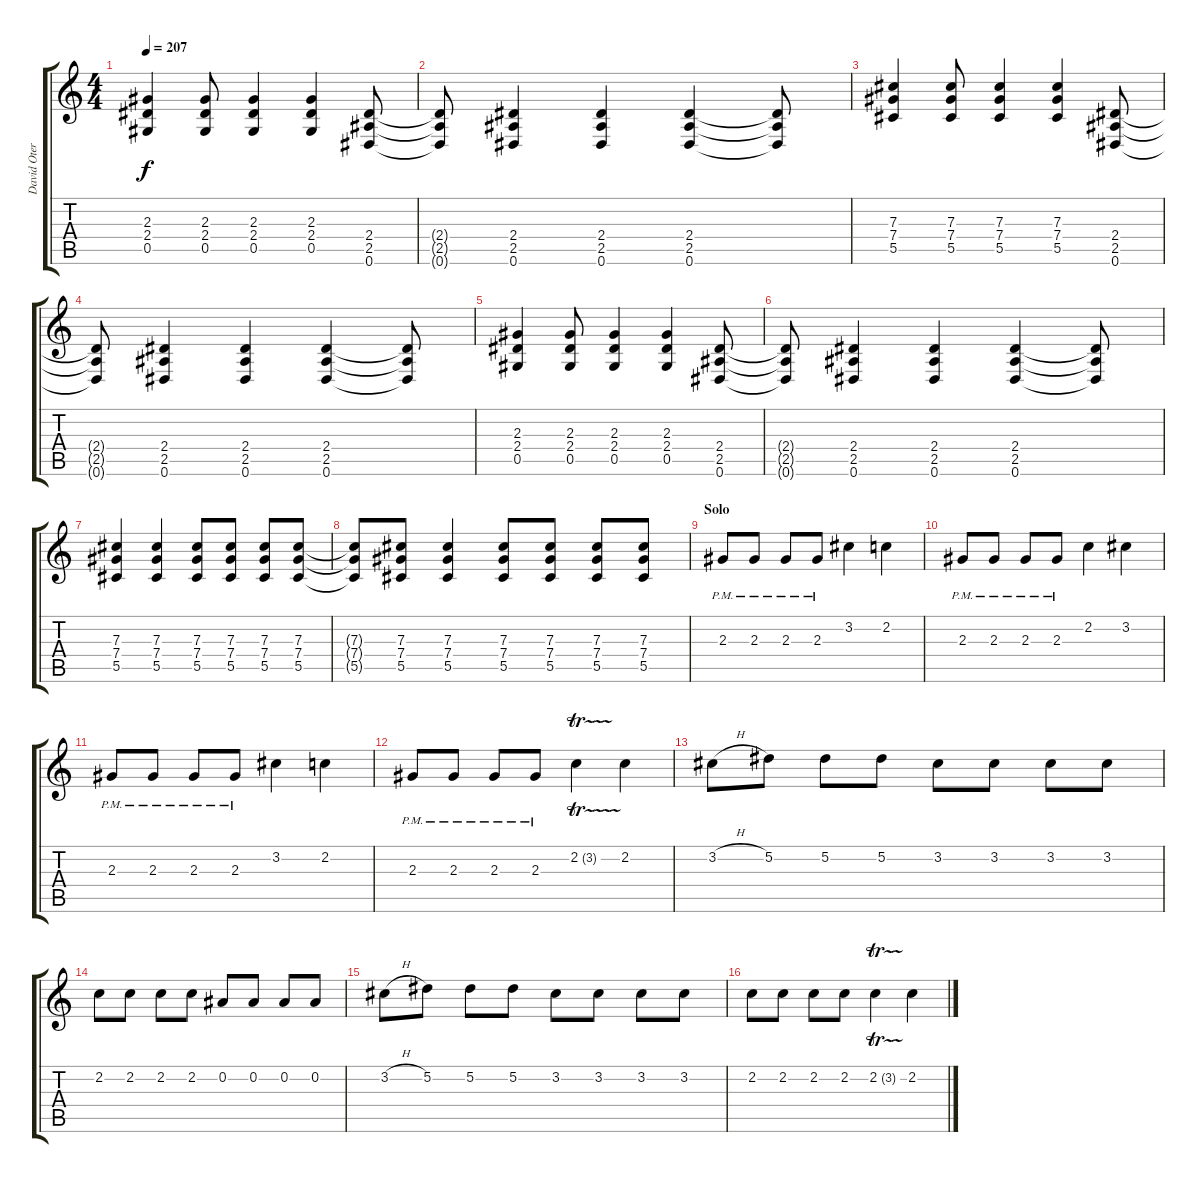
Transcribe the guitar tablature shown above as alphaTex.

\track ("David Otero" "David Oter") {instrument overdrivenguitar}
\staff {score tabs}
\tuning (Eb4 Bb3 Gb3 Db3 Ab2 Eb2) {hide}
\ts (4 4)
\tempo 207
\clef g2
\ks c
(2.3 2.4 0.5).4{dy f} (2.3 2.4 0.5).8 (2.3 2.4 0.5).4 (2.3 2.4 0.5).4 (2.4 2.5 0.6).8 |
(2.4{t} 2.5{t} 0.6{t}).8 (2.4 2.5 0.6).4 (2.4 2.5 0.6).4 (2.4 2.5 0.6).4 (2.4{t} 2.5{t} 0.6{t}).8 |
(7.3 7.4 5.5).4 (7.3 7.4 5.5).8 (7.3 7.4 5.5).4 (7.3 7.4 5.5).4 (2.4 2.5 0.6).8 |
(2.4{t} 2.5{t} 0.6{t}).8 (2.4 2.5 0.6).4 (2.4 2.5 0.6).4 (2.4 2.5 0.6).4 (2.4{t} 2.5{t} 0.6{t}).8 |
(2.3 2.4 0.5).4 (2.3 2.4 0.5).8 (2.3 2.4 0.5).4 (2.3 2.4 0.5).4 (2.4 2.5 0.6).8 |
(2.4{t} 2.5{t} 0.6{t}).8 (2.4 2.5 0.6).4 (2.4 2.5 0.6).4 (2.4 2.5 0.6).4 (2.4{t} 2.5{t} 0.6{t}).8 |
(7.3 7.4 5.5).4 (7.3 7.4 5.5).4 (7.3 7.4 5.5).8 (7.3 7.4 5.5).8 (7.3 7.4 5.5).8 (7.3 7.4 5.5).8 |
(7.3{t} 7.4{t} 5.5{t}).8 (7.3 7.4 5.5).8 (7.3 7.4 5.5).4 (7.3 7.4 5.5).8 (7.3 7.4 5.5).8 (7.3 7.4 5.5).8 (7.3 7.4 5.5).8 |
\section ("" "Solo")
2.3{pm}.8{volume 16} 2.3{pm}.8 2.3{pm}.8 2.3{pm}.8 3.2.4 2.2.4 |
2.3{pm}.8 2.3{pm}.8 2.3{pm}.8 2.3{pm}.8 2.2.4 3.2.4 |
2.3{pm}.8 2.3{pm}.8 2.3{pm}.8 2.3{pm}.8 3.2.4 2.2.4 |
2.3{pm}.8 2.3{pm}.8 2.3{pm}.8 2.3{pm}.8 2.2{tr (3 16)}.4 2.2.4 |
3.2{h}.8 5.2.8 5.2.8 5.2.8 3.2.8 3.2.8 3.2.8 3.2.8 |
2.2.8 2.2.8 2.2.8 2.2.8 0.2.8 0.2.8 0.2.8 0.2.8 |
3.2{h}.8 5.2.8 5.2.8 5.2.8 3.2.8 3.2.8 3.2.8 3.2.8 |
2.2.8 2.2.8 2.2.8 2.2.8 2.2{tr (3 16)}.4 2.2.4
